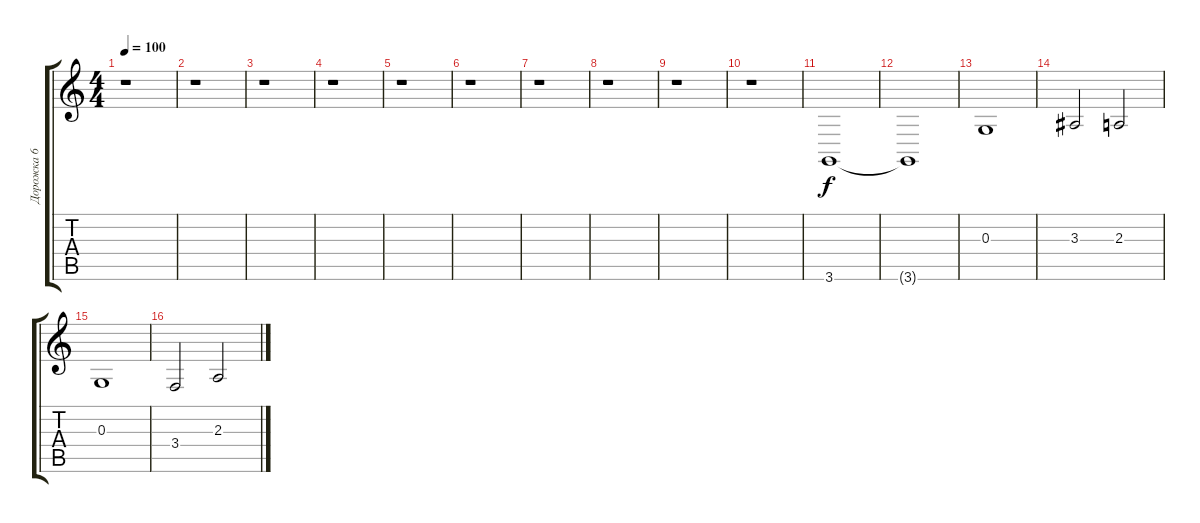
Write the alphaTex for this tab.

\track ("Дорожка 6" "Дорожка 6") {instrument stringensemble1}
\staff {score tabs}
\tuning (E4 B3 G3 D3 A2 E2) {hide}
\ts (4 4)
\tempo 100
\clef g2
\ks c
r.1{dy f} |
r.1 |
r.1 |
r.1 |
r.1 |
r.1 |
r.1 |
r.1 |
r.1 |
r.1 |
3.6.1 |
3.6{t}.1 |
0.3.1{volume 14} |
3.3.2 2.3.2 |
0.3.1 |
3.4.2 2.3.2
